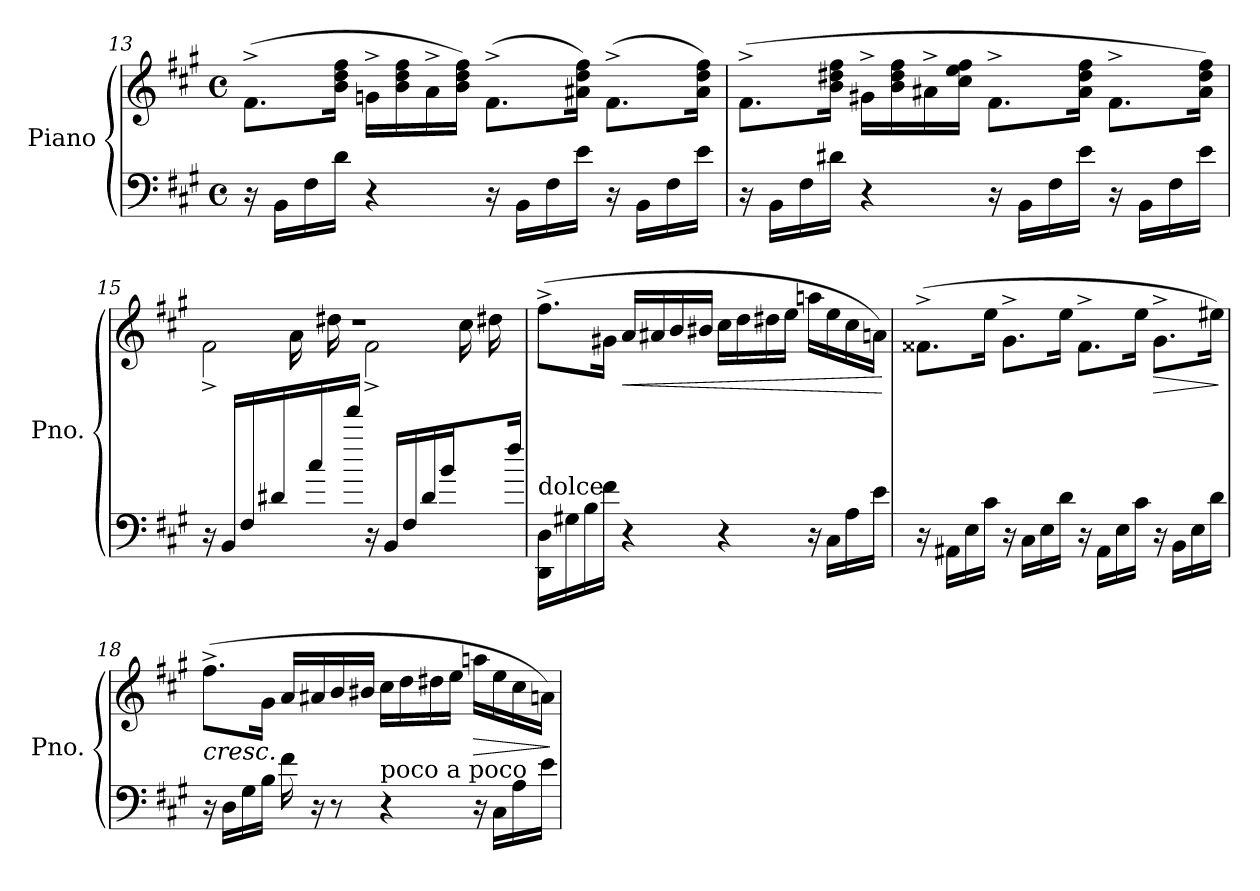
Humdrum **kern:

**kern	**kern	**dynam
*part1	*part1	*part1
*staff2	*staff1	*staff1/2
*I"Piano	*	*
*I'Pno.	*	*
*clefF4	*clefG2	*
*k[f#c#g#]	*k[f#c#g#]	*
*M4/4	*M4/4	*
*met(c)	*met(c)	*
=13	=13	=13
16r	(>8.f#^\L	.
16BB\LL	.	.
16F#\	.	.
16d\JJ	16b\ 16dd\ 16ff#\Jk	.
4r	16gn^\LL	.
.	16b\ 16dd\ 16ff#\	.
.	16a^\	.
.	16b\ 16dd\ 16ff#\JJ)	.
16r	(>8.f#^\L	.
16BB\LL	.	.
16F#\	.	.
16e\JJ	16a#X\ 16dd\ 16ff#\Jk)	.
16r	(>8.f#^\L	.
16BB\LL	.	.
16F#\	.	.
16e\JJ	16a#\ 16dd\ 16ff#\Jk)	.
!!LO:LB:g=z
=14	=14	=14
16r	(>8.f#^\L	.
16BB\LL	.	.
16F#\	.	.
16d#X\JJ	16b\ 16dd#X\ 16ff#\Jk	.
4r	16g#X^\LL	.
.	16b\ 16dd#\ 16ff#\	.
.	16a#X^\	.
.	16cc#\ 16ee\ 16ff#\JJ	.
16r	8.f#^\L	.
16BB\LL	.	.
16F#\	.	.
16e\JJ	16a#\ 16dd#\ 16ff#\Jk	.
16r	8.f#^\L	.
16BB\LL	.	.
16F#\	.	.
16e\JJ	16a#\ 16dd#\ 16ff#\Jk)	.
=15	=15	=15
*	*^	*
*	*	*^	*
16r	1r	2f#^\	4ryy	.
16BB/LL	.	.	.	.
16F#/	.	.	.	.
16d#X/	.	.	.	.
16ryy	.	.	16a\	.
16cc#\	.	.	16ryy	.
16ryy	.	.	16dd#X\	.
16fff#\JJ	.	.	4.ryy	.
16r	.	2f#^\	.	.
16BB/LL	.	.	.	.
16F#/	.	.	.	.
16d#/	.	.	.	.
16b\	.	.	.	.
8ryy	.	.	16cc#\	.
.	.	.	16dd#X\	.
16ff#\JJ	.	.	16ryy	.
*	*v	*v	*v	*
!!LO:LB:g=z
=16	=16	=16
*	*MM156	*
*	*^	*
*	*	*^	*
!	!LO:TX:a:B:t=Allegro grazioso	!	!	!
!LO:TX:a:t=dolce	!	!	!	!
*	*v	*v	*v	*
16DD\ 16D\LL	(>8.ff#^\L	.
16G#X\	.	.
16B\	.	.
16f#\JJ	16g#X\Jk	.
!	!	!LO:HP:b
4r	16a/LL	<
.	16a#X/	.
.	16b/	.
.	16b#X/JJ	.
4r	16cc#\LL	.
.	16dd\	.
.	16dd#X\	.
.	16ee\JJ	.
16r	16aan\LL	.
16C#\LL	16ee\	.
16A\	16cc#\	.
16e\JJ	16an\JJ)	.
.	.	[
=17	=17	=17
16r	(>8.f##X^\L	.
16AA#X\LL	.	.
16E\	.	.
16c#\JJ	16ee\Jk	.
16r	8.g#^\L	.
16C#\LL	.	.
16E\	.	.
16d\JJ	16ee\Jk	.
16r	8.f##^\L	.
16AA#\LL	.	.
16E\	.	.
16c#\JJ	16ee\Jk	.
!	!	!LO:HP:b
16r	8.g#^\L	>
16BB\LL	.	.
16E\	.	.
16d\JJ	16ee#X\Jk)	.
.	.	]
!!LO:PB:g=z
=18	=18	=18
!	!LO:TX:b:i:t=cresc.	!
16r	(>8.ff#^\L	.
16D\LL	.	.
16G#\	.	.
16B\JJ	16g#\Jk	.
16f#\	16a/LL	.
16r	16a#X/	.
8r	16b/	.
.	16b#X/JJ	.
!LO:TX:a:t=poco a poco	!	!
4r	16cc#\LL	.
.	16dd\	.
.	16dd#X\	.
.	16ee\JJ	.
!	!	!LO:HP:b
16r	16aan\LL	>
16C#\LL	16ee\	.
16A\	16cc#\	.
16e\JJ	16an\JJ)	.
.	.	]
=	=	=
*-	*-	*-
